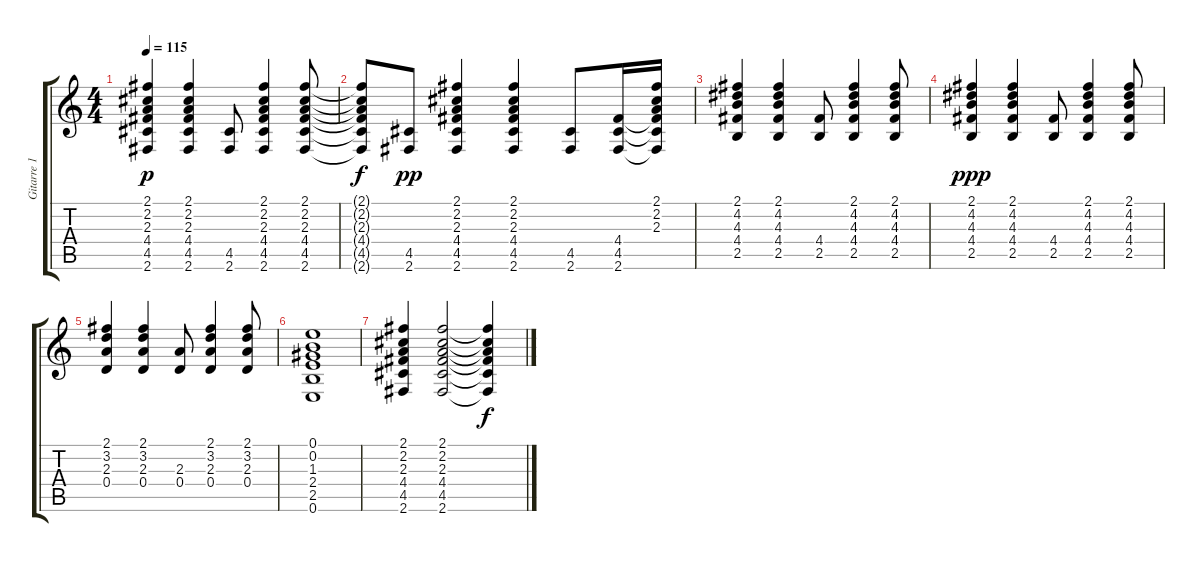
\track ("Gitarre 1" "Gitarre 1") {instrument acousticguitarsteel}
\staff {score tabs}
\tuning (E4 B3 G3 D3 A2 E2) {hide}
\ts (4 4)
\tempo 115
\clef g2
\ks c
(2.1 2.2 2.3 4.4 4.5 2.6).4{dy p} (2.1 2.2 2.3 4.4 4.5 2.6).4 (4.5 2.6).8 (2.1 2.2 2.3 4.4 4.5 2.6).4 (2.1 2.2 2.3 4.4 4.5 2.6).8 |
(2.1{t} 2.2{t} 2.3{t} 4.4{t} 4.5{t} 2.6{t}).8{dy f} (4.5 2.6).8{dy pp} (2.1 2.2 2.3 4.4 4.5 2.6).4 (2.1 2.2 2.3 4.4 4.5 2.6).4 (4.5 2.6).8 (4.4 4.5 2.6).16 (2.1 2.2 2.3 4.4{t} 4.5{t} 2.6{t}).16 |
(2.1 4.2 4.3 4.4 2.5).4 (2.1 4.2 4.3 4.4 2.5).4 (4.4 2.5).8 (2.1 4.2 4.3 4.4 2.5).4 (2.1 4.2 4.3 4.4 2.5).8 |
(2.1 4.2 4.3 4.4 2.5).4{dy ppp} (2.1 4.2 4.3 4.4 2.5).4 (4.4 2.5).8 (2.1 4.2 4.3 4.4 2.5).4 (2.1 4.2 4.3 4.4 2.5).8 |
(2.1 3.2 2.3 0.4).4 (2.1 3.2 2.3 0.4).4 (2.3 0.4).8 (2.1 3.2 2.3 0.4).4 (2.1 3.2 2.3 0.4).8 |
(0.1 0.2 1.3 2.4 2.5 0.6).1 |
(2.1 2.2 2.3 4.4 4.5 2.6).4 (2.1 2.2 2.3 4.4 4.5 2.6).2 (2.1{t} 2.2{t} 2.3{t} 4.4{t} 4.5{t} 2.6{t}).4{dy f}
